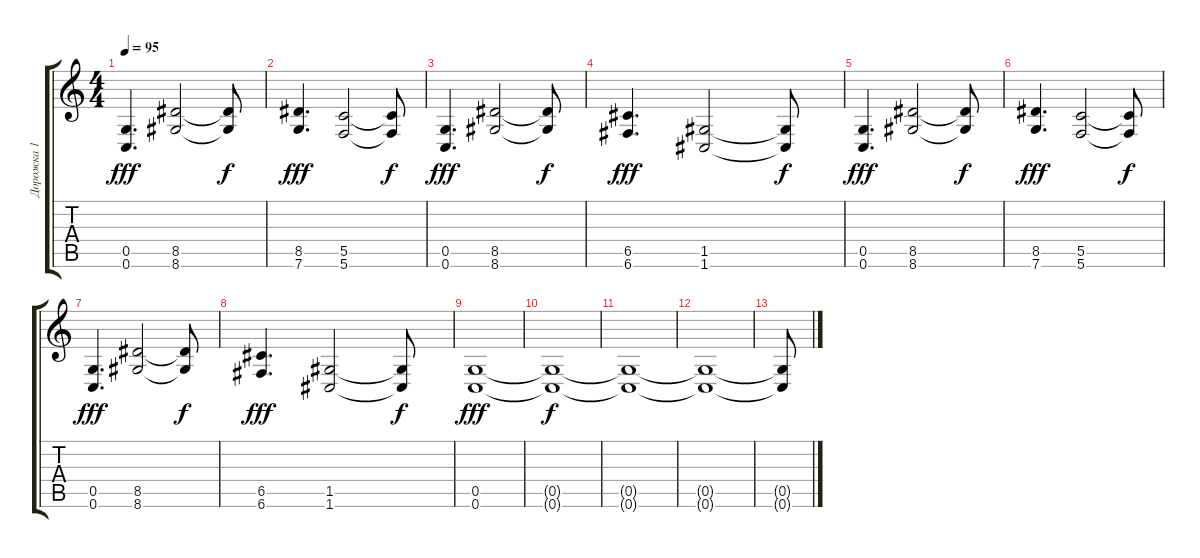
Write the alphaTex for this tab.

\track ("Дорожка 1" "Дорожка 1") {instrument overdrivenguitar}
\staff {score tabs}
\tuning (D4 A3 F3 C3 G2 C2) {hide}
\ts (4 4)
\tempo 95
\clef g2
\ks c
(0.5 0.6).4{d dy fff instrument overdrivenguitar} (8.5 8.6).2 (8.5{t} 8.6{t}).8{dy f} |
(8.5 7.6).4{d dy fff} (5.5 5.6).2 (5.5{t} 5.6{t}).8{dy f} |
(0.5 0.6).4{d dy fff} (8.5 8.6).2 (8.5{t} 8.6{t}).8{dy f} |
(6.5 6.6).4{d dy fff} (1.5 1.6).2 (1.5{t} 1.6{t}).8{dy f} |
(0.5 0.6).4{d dy fff instrument overdrivenguitar} (8.5 8.6).2 (8.5{t} 8.6{t}).8{dy f} |
(8.5 7.6).4{d dy fff} (5.5 5.6).2 (5.5{t} 5.6{t}).8{dy f} |
(0.5 0.6).4{d dy fff} (8.5 8.6).2 (8.5{t} 8.6{t}).8{dy f} |
(6.5 6.6).4{d dy fff} (1.5 1.6).2 (1.5{t} 1.6{t}).8{dy f} |
(0.5 0.6).1{dy fff volume 10 balance 8} |
(0.5{t} 0.6{t}).1{dy f} |
(0.5{t} 0.6{t}).1 |
(0.5{t} 0.6{t}).1 |
(0.5{t} 0.6{t}).8
